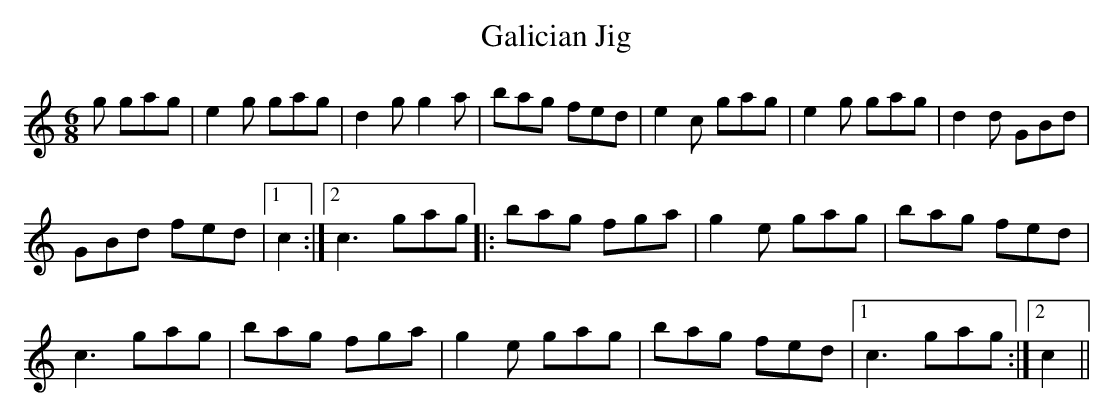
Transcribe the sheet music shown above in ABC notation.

X:1
T:Galician Jig
L:1/8
M:6/8
K:C
g gag | e2g gag | d2g g2a | bag fed | e2c gag | e2g gag | d2d GBd |
GBd fed |1 c2 :|2 c3 gag |: bag fga | g2e gag | bag fed |
c3 gag | bag fga | g2e gag | bag fed |1 c3 gag :|2 c2 ||
